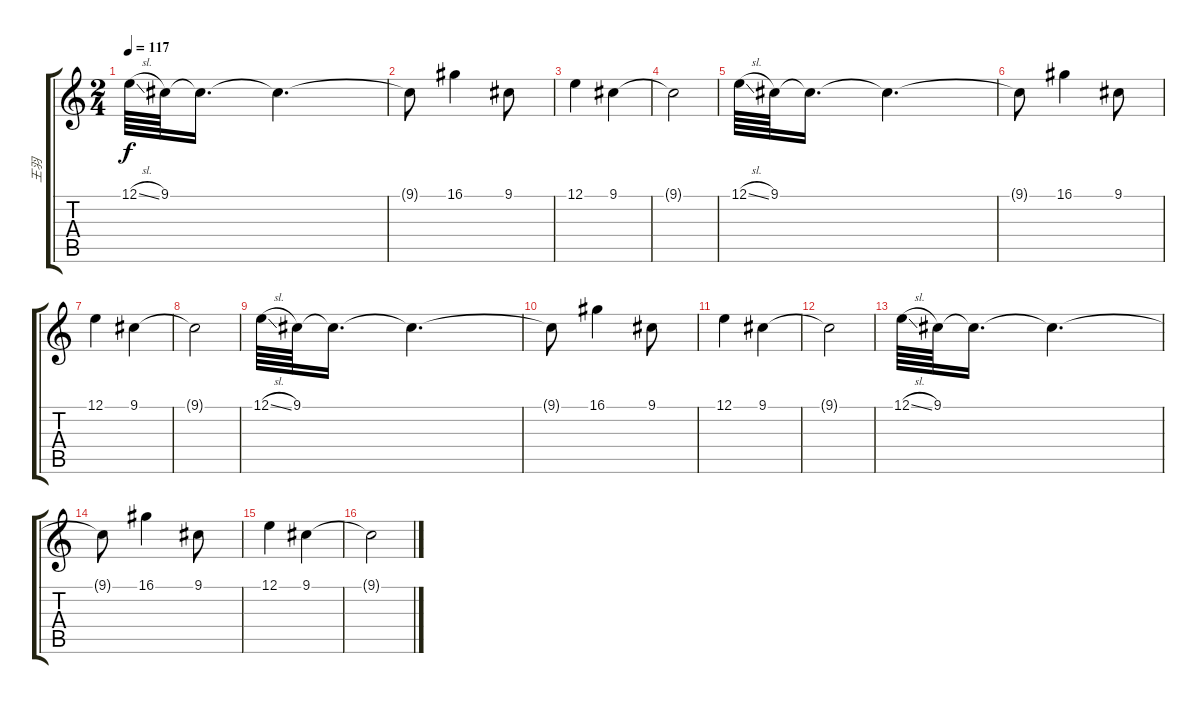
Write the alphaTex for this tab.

\track ("王羽" "王羽") {instrument clarinet}
\staff {score tabs}
\tuning (E4 B3 G3 D3 A2 E2) {hide}
\ts (2 4)
\tempo 117
\clef g2
\ks c
12.1{sl}.64{dy f instrument clarinet} 9.1.64 9.1{t}.16{d} 9.1{t}.4{d} |
9.1{t}.8 16.1.4 9.1.8 |
12.1.4 9.1.4 |
9.1{t}.2 |
12.1{sl}.64 9.1.64 9.1{t}.16{d} 9.1{t}.4{d} |
9.1{t}.8 16.1.4 9.1.8 |
12.1.4 9.1.4 |
9.1{t}.2 |
12.1{sl}.64 9.1.64 9.1{t}.16{d} 9.1{t}.4{d} |
9.1{t}.8 16.1.4 9.1.8 |
12.1.4 9.1.4 |
9.1{t}.2 |
12.1{sl}.64 9.1.64 9.1{t}.16{d} 9.1{t}.4{d} |
9.1{t}.8 16.1.4 9.1.8 |
12.1.4 9.1.4 |
9.1{t}.2
